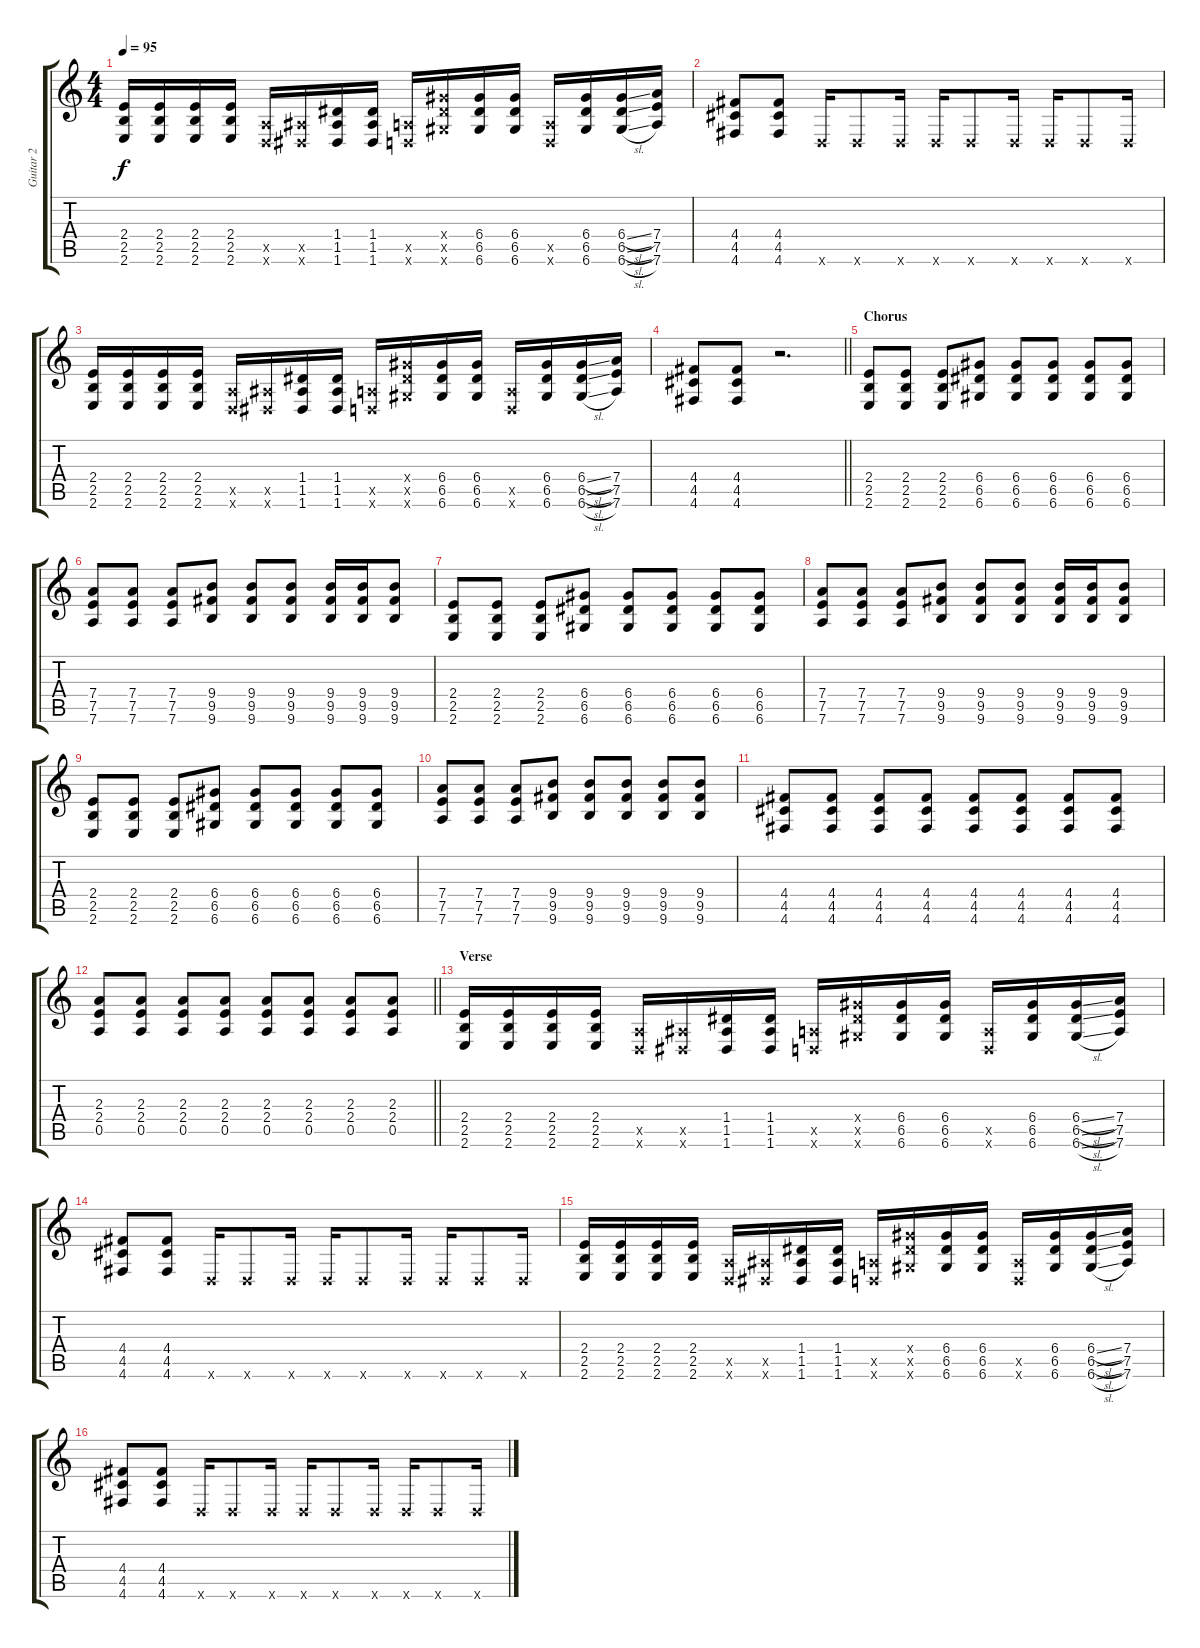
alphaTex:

\track ("Guitar 2" "Guitar 2") {instrument distortionguitar}
\staff {score tabs}
\tuning (E4 B3 G3 D3 A2 D2) {hide}
\ts (4 4)
\tempo 95
\clef g2
\ks c
(2.4 2.5 2.6).16{dy f balance 0 instrument distortionguitar} (2.4 2.5 2.6).16 (2.4 2.5 2.6).16 (2.4 2.5 2.6).16 (0.5{x} 0.6{x}).16 (1.5{x} 1.6{x}).16 (1.4 1.5 1.6).16 (1.4 1.5 1.6).16 (0.5{x} 0.6{x}).16 (6.4{x} 6.5{x} 6.6{x}).16 (6.4 6.5 6.6).16 (6.4 6.5 6.6).16 (0.5{x} 0.6{x}).16 (6.4 6.5 6.6).16 (6.4{sl} 6.5{sl} 6.6{sl}).16 (7.4 7.5 7.6).16 |
(4.4 4.5 4.6).8 (4.4 4.5 4.6).8 0.6{x}.16 0.6{x}.8 0.6{x}.16 0.6{x}.16 0.6{x}.8 0.6{x}.16 0.6{x}.16 0.6{x}.8 0.6{x}.16 |
(2.4 2.5 2.6).16{balance 0 instrument distortionguitar} (2.4 2.5 2.6).16 (2.4 2.5 2.6).16 (2.4 2.5 2.6).16 (0.5{x} 0.6{x}).16 (1.5{x} 1.6{x}).16 (1.4 1.5 1.6).16 (1.4 1.5 1.6).16 (0.5{x} 0.6{x}).16 (6.4{x} 6.5{x} 6.6{x}).16 (6.4 6.5 6.6).16 (6.4 6.5 6.6).16 (0.5{x} 0.6{x}).16 (6.4 6.5 6.6).16 (6.4{sl} 6.5{sl} 6.6{sl}).16 (7.4 7.5 7.6).16 |
\barLineRight lightlight
(4.4 4.5 4.6).8 (4.4 4.5 4.6).8 r.2{d} |
\section ("" "Chorus")
(2.4 2.5 2.6).8 (2.4 2.5 2.6).8 (2.4 2.5 2.6).8 (6.4 6.5 6.6).8 (6.4 6.5 6.6).8 (6.4 6.5 6.6).8 (6.4 6.5 6.6).8 (6.4 6.5 6.6).8 |
(7.4 7.5 7.6).8 (7.4 7.5 7.6).8 (7.4 7.5 7.6).8 (9.4 9.5 9.6).8 (9.4 9.5 9.6).8 (9.4 9.5 9.6).8 (9.4 9.5 9.6).16 (9.4 9.5 9.6).16 (9.4 9.5 9.6).8 |
(2.4 2.5 2.6).8 (2.4 2.5 2.6).8 (2.4 2.5 2.6).8 (6.4 6.5 6.6).8 (6.4 6.5 6.6).8 (6.4 6.5 6.6).8 (6.4 6.5 6.6).8 (6.4 6.5 6.6).8 |
(7.4 7.5 7.6).8 (7.4 7.5 7.6).8 (7.4 7.5 7.6).8 (9.4 9.5 9.6).8 (9.4 9.5 9.6).8 (9.4 9.5 9.6).8 (9.4 9.5 9.6).16 (9.4 9.5 9.6).16 (9.4 9.5 9.6).8 |
(2.4 2.5 2.6).8 (2.4 2.5 2.6).8 (2.4 2.5 2.6).8 (6.4 6.5 6.6).8 (6.4 6.5 6.6).8 (6.4 6.5 6.6).8 (6.4 6.5 6.6).8 (6.4 6.5 6.6).8 |
(7.4 7.5 7.6).8 (7.4 7.5 7.6).8 (7.4 7.5 7.6).8 (9.4 9.5 9.6).8 (9.4 9.5 9.6).8 (9.4 9.5 9.6).8 (9.4 9.5 9.6).8 (9.4 9.5 9.6).8 |
(4.4 4.5 4.6).8 (4.4 4.5 4.6).8 (4.4 4.5 4.6).8 (4.4 4.5 4.6).8 (4.4 4.5 4.6).8 (4.4 4.5 4.6).8 (4.4 4.5 4.6).8 (4.4 4.5 4.6).8 |
\barLineRight lightlight
(2.3 2.4 0.5).8 (2.3 2.4 0.5).8 (2.3 2.4 0.5).8 (2.3 2.4 0.5).8 (2.3 2.4 0.5).8 (2.3 2.4 0.5).8 (2.3 2.4 0.5).8 (2.3 2.4 0.5).8 |
\section ("" "Verse")
(2.4 2.5 2.6).16{balance 0 instrument distortionguitar} (2.4 2.5 2.6).16 (2.4 2.5 2.6).16 (2.4 2.5 2.6).16 (0.5{x} 0.6{x}).16 (1.5{x} 1.6{x}).16 (1.4 1.5 1.6).16 (1.4 1.5 1.6).16 (0.5{x} 0.6{x}).16 (6.4{x} 6.5{x} 6.6{x}).16 (6.4 6.5 6.6).16 (6.4 6.5 6.6).16 (0.5{x} 0.6{x}).16 (6.4 6.5 6.6).16 (6.4{sl} 6.5{sl} 6.6{sl}).16 (7.4 7.5 7.6).16 |
(4.4 4.5 4.6).8 (4.4 4.5 4.6).8 0.6{x}.16 0.6{x}.8 0.6{x}.16 0.6{x}.16 0.6{x}.8 0.6{x}.16 0.6{x}.16 0.6{x}.8 0.6{x}.16 |
(2.4 2.5 2.6).16{balance 0 instrument distortionguitar} (2.4 2.5 2.6).16 (2.4 2.5 2.6).16 (2.4 2.5 2.6).16 (0.5{x} 0.6{x}).16 (1.5{x} 1.6{x}).16 (1.4 1.5 1.6).16 (1.4 1.5 1.6).16 (0.5{x} 0.6{x}).16 (6.4{x} 6.5{x} 6.6{x}).16 (6.4 6.5 6.6).16 (6.4 6.5 6.6).16 (0.5{x} 0.6{x}).16 (6.4 6.5 6.6).16 (6.4{sl} 6.5{sl} 6.6{sl}).16 (7.4 7.5 7.6).16 |
(4.4 4.5 4.6).8 (4.4 4.5 4.6).8 0.6{x}.16 0.6{x}.8 0.6{x}.16 0.6{x}.16 0.6{x}.8 0.6{x}.16 0.6{x}.16 0.6{x}.8 0.6{x}.16
